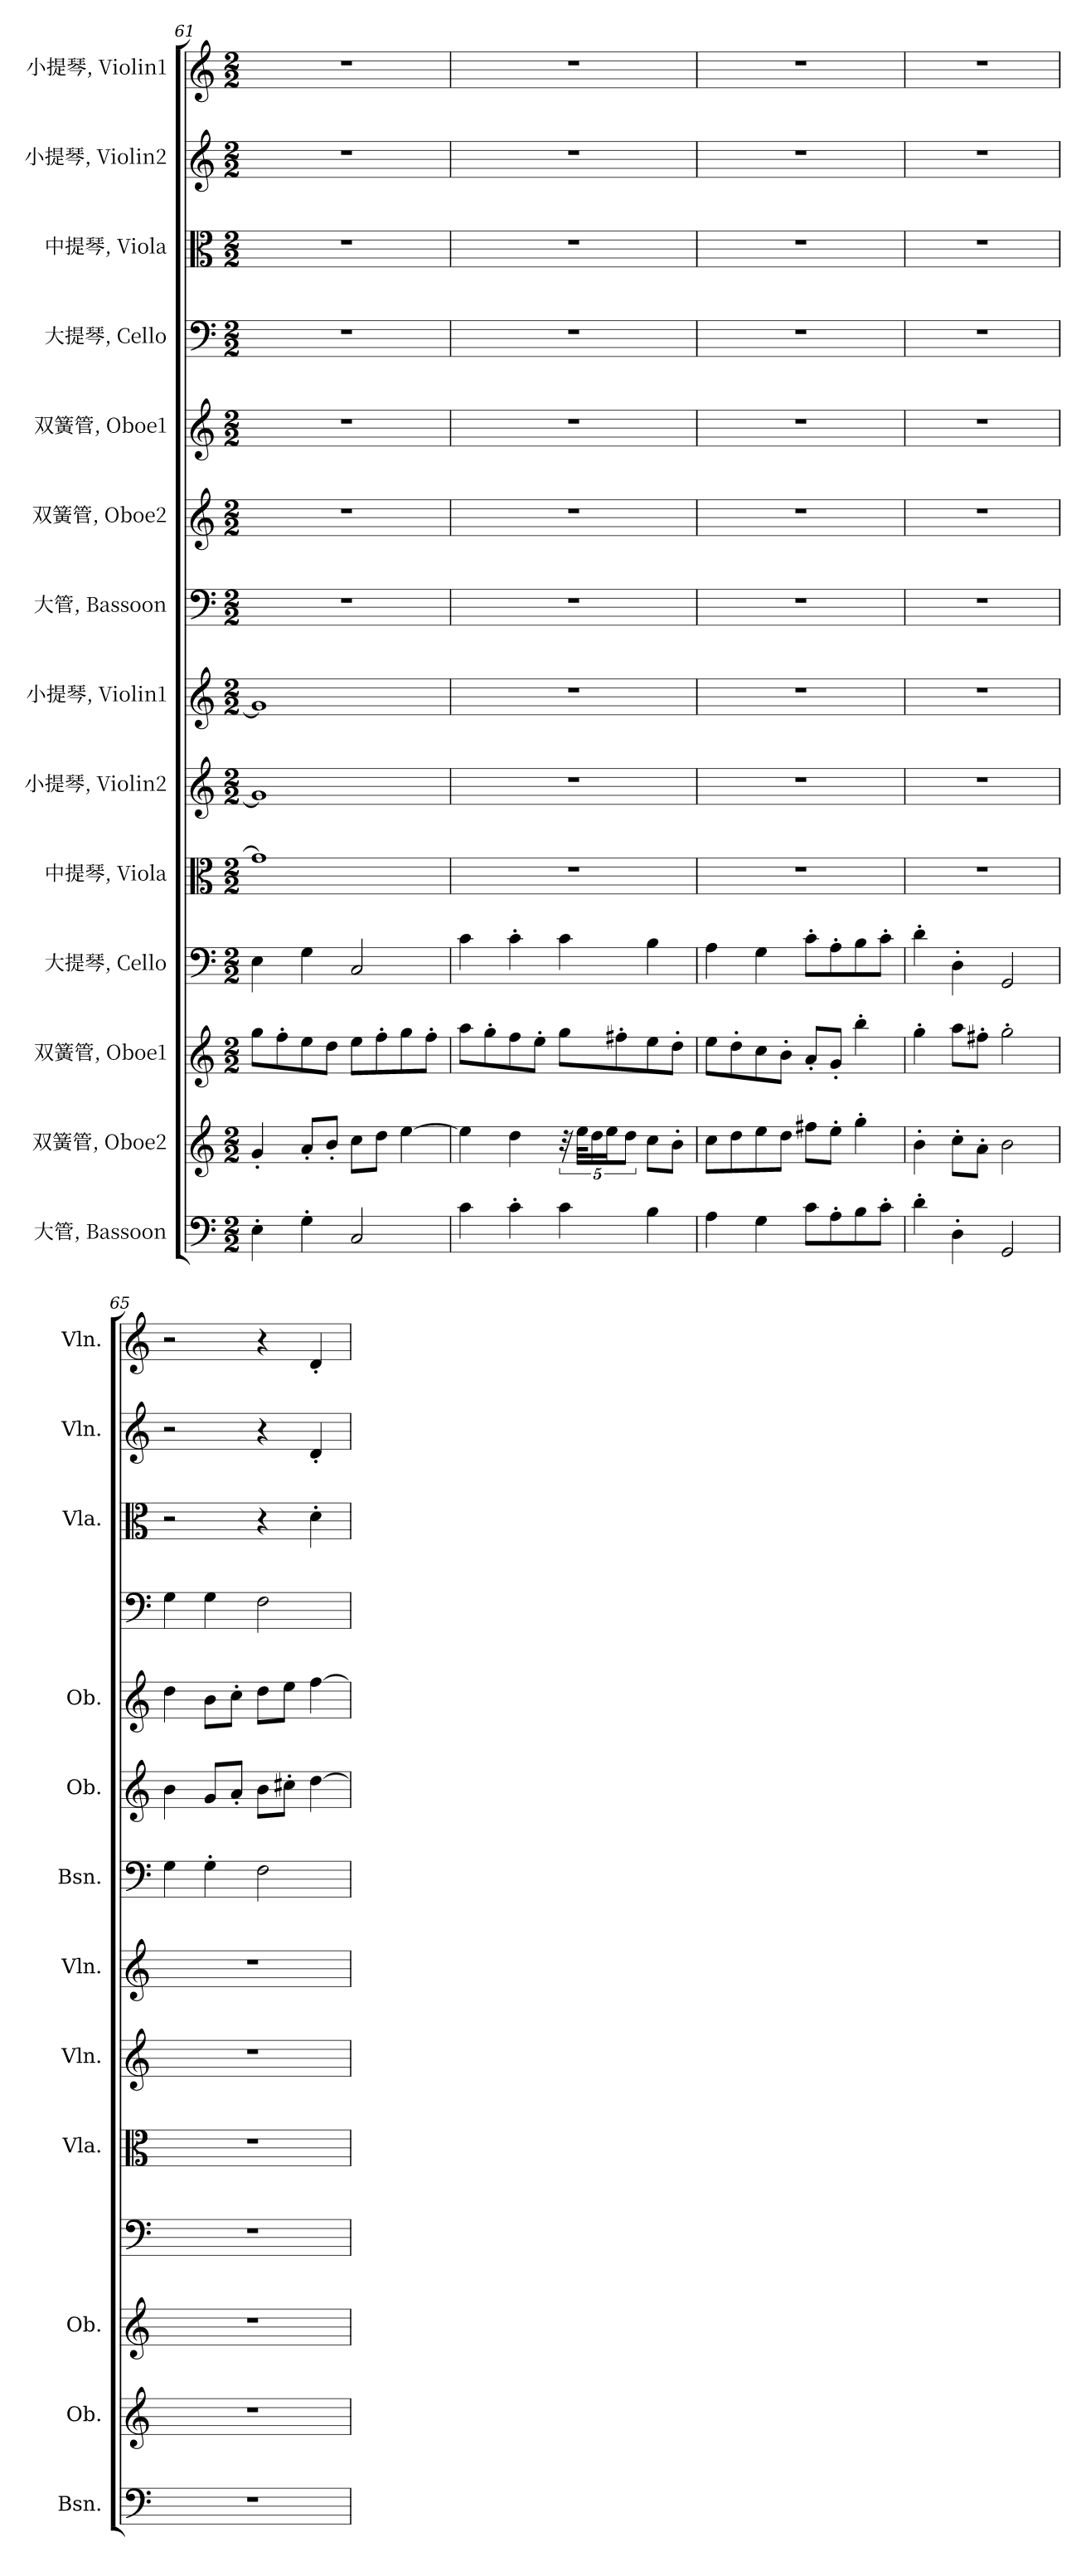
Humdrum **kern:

**kern	**kern	**kern	**kern	**kern	**kern	**kern	**kern	**kern	**kern	**kern	**kern	**kern	**kern
*part14	*part13	*part12	*part11	*part10	*part9	*part8	*part7	*part6	*part5	*part4	*part3	*part2	*part1
*staff14	*staff13	*staff12	*staff11	*staff10	*staff9	*staff8	*staff7	*staff6	*staff5	*staff4	*staff3	*staff2	*staff1
*I"大管, Bassoon	*I"双簧管, Oboe2	*I"双簧管, Oboe1	*I"大提琴, Cello	*I"中提琴, Viola	*I"小提琴, Violin2	*I"小提琴, Violin1	*I"大管, Bassoon	*I"双簧管, Oboe2	*I"双簧管, Oboe1	*I"大提琴, Cello	*I"中提琴, Viola	*I"小提琴, Violin2	*I"小提琴, Violin1
*I'Bsn.	*I'Ob.	*I'Ob.	*	*I'Vla.	*I'Vln.	*I'Vln.	*I'Bsn.	*I'Ob.	*I'Ob.	*	*I'Vla.	*I'Vln.	*I'Vln.
*clefF4	*clefG2	*clefG2	*clefF4	*clefC3	*clefG2	*clefG2	*clefF4	*clefG2	*clefG2	*clefF4	*clefC3	*clefG2	*clefG2
*k[]	*k[]	*k[]	*k[]	*k[]	*k[]	*k[]	*k[]	*k[]	*k[]	*k[]	*k[]	*k[]	*k[]
*M2/2	*M2/2	*M2/2	*M2/2	*M2/2	*M2/2	*M2/2	*M2/2	*M2/2	*M2/2	*M2/2	*M2/2	*M2/2	*M2/2
=61	=61	=61	=61	=61	=61	=61	=61	=61	=61	=61	=61	=61	=61
4E'\	4g'/	8gg\L	4E\	1g]	1g]	1g]	1r	1r	1r	1r	1r	1r	1r
.	.	8ff'\	.	.	.	.	.	.	.	.	.	.	.
4G'\	8a'/L	8ee\	4G\	.	.	.	.	.	.	.	.	.	.
.	8b'/J	8dd\J	.	.	.	.	.	.	.	.	.	.	.
2C/	8cc\L	8ee\L	2C/	.	.	.	.	.	.	.	.	.	.
.	8dd\J	8ff'\	.	.	.	.	.	.	.	.	.	.	.
.	[4ee\	8gg\	.	.	.	.	.	.	.	.	.	.	.
.	.	8ff'\J	.	.	.	.	.	.	.	.	.	.	.
=62	=62	=62	=62	=62	=62	=62	=62	=62	=62	=62	=62	=62	=62
4c\	4ee\]	8aa\L	4c\	1r	1r	1r	1r	1r	1r	1r	1r	1r	1r
.	.	8gg'\	.	.	.	.	.	.	.	.	.	.	.
4c'\	4dd\	8ff\	4c'\	.	.	.	.	.	.	.	.	.	.
.	.	8ee'\J	.	.	.	.	.	.	.	.	.	.	.
4c\	40r	8gg\L	4c\	.	.	.	.	.	.	.	.	.	.
.	40ee\KLL	.	.	.	.	.	.	.	.	.	.	.	.
.	20dd\	.	.	.	.	.	.	.	.	.	.	.	.
.	20ee\J	.	.	.	.	.	.	.	.	.	.	.	.
.	.	8ff#X'\	.	.	.	.	.	.	.	.	.	.	.
.	10dd\J	.	.	.	.	.	.	.	.	.	.	.	.
4B\	8cc\L	8ee\	4B\	.	.	.	.	.	.	.	.	.	.
.	8b'\J	8dd'\J	.	.	.	.	.	.	.	.	.	.	.
!!LO:PB:g=z
=63	=63	=63	=63	=63	=63	=63	=63	=63	=63	=63	=63	=63	=63
4A\	8cc\L	8ee\L	4A\	1r	1r	1r	1r	1r	1r	1r	1r	1r	1r
.	8dd\	8dd'\	.	.	.	.	.	.	.	.	.	.	.
4G\	8ee\	8cc\	4G\	.	.	.	.	.	.	.	.	.	.
.	8dd\J	8b'\J	.	.	.	.	.	.	.	.	.	.	.
8c\L	8ff#X\L	8a'/L	8c'\L	.	.	.	.	.	.	.	.	.	.
8A'\	8ee'\J	8g'/J	8A'\	.	.	.	.	.	.	.	.	.	.
8B\	4gg'\	4bb'\	8B\	.	.	.	.	.	.	.	.	.	.
8c'\J	.	.	8c'\J	.	.	.	.	.	.	.	.	.	.
=64	=64	=64	=64	=64	=64	=64	=64	=64	=64	=64	=64	=64	=64
4d'\	4b'\	4gg'\	4d'\	1r	1r	1r	1r	1r	1r	1r	1r	1r	1r
4D'\	8cc'\L	8aa\L	4D'\	.	.	.	.	.	.	.	.	.	.
.	8a'\J	8ff#X'\J	.	.	.	.	.	.	.	.	.	.	.
2GG/	2b\	2gg'\	2GG/	.	.	.	.	.	.	.	.	.	.
=65	=65	=65	=65	=65	=65	=65	=65	=65	=65	=65	=65	=65	=65
1r	1r	1r	1r	1r	1r	1r	4G\	4b\	4dd\	4G\	2r	2r	2r
.	.	.	.	.	.	.	4G'\	8g/L	8b\L	4G\	.	.	.
.	.	.	.	.	.	.	.	8a'/J	8cc'\J	.	.	.	.
.	.	.	.	.	.	.	2F\	8b\L	8dd\L	2F\	4r	4r	4r
.	.	.	.	.	.	.	.	8cc#X'\J	8ee\J	.	.	.	.
.	.	.	.	.	.	.	.	[4dd\	[4ff\	.	4d'\	4d'/	4d'/
=	=	=	=	=	=	=	=	=	=	=	=	=	=
*-	*-	*-	*-	*-	*-	*-	*-	*-	*-	*-	*-	*-	*-
